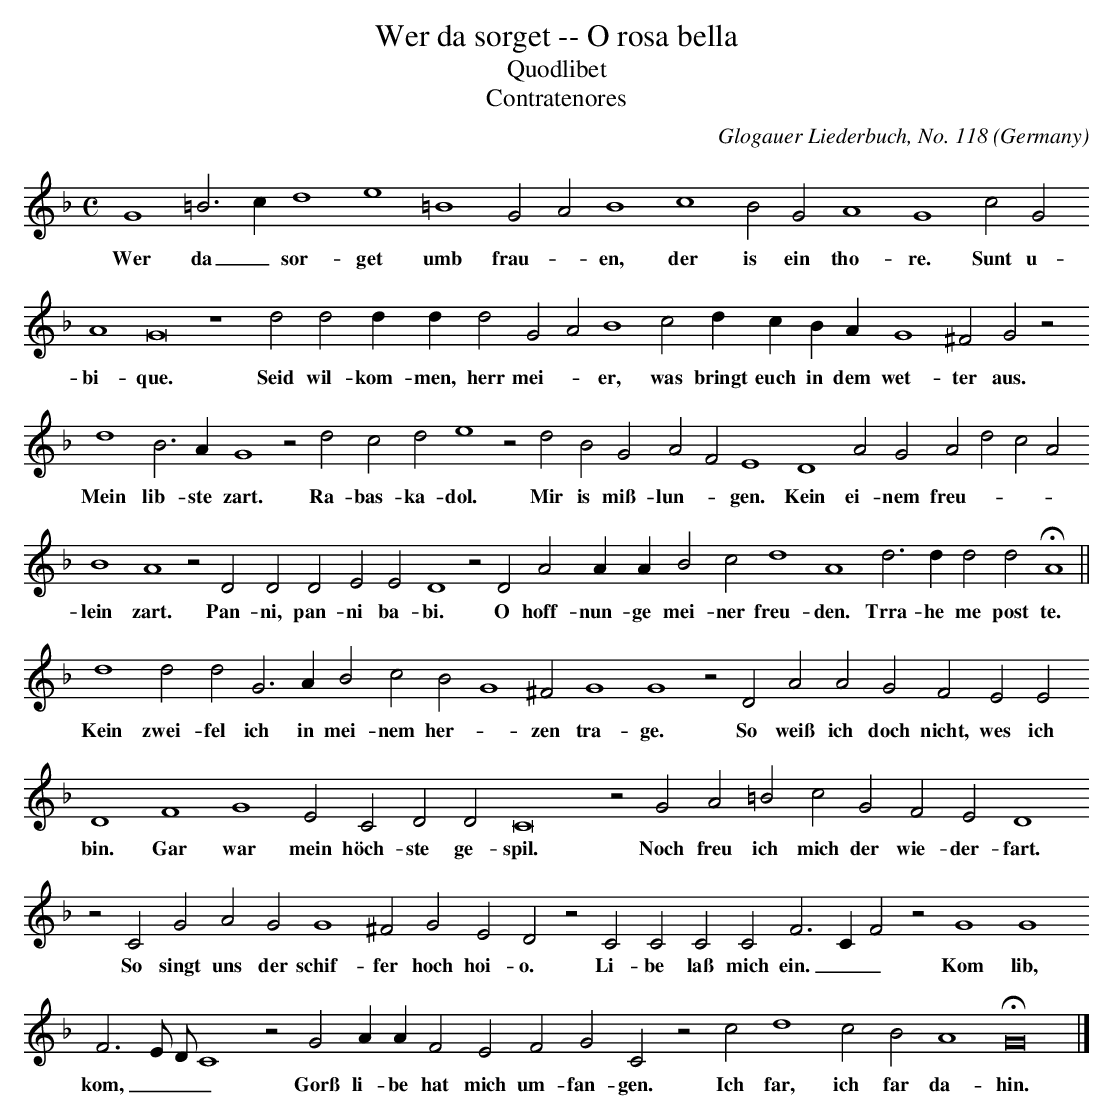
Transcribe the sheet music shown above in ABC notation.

X:1
T:Wer da sorget -- O rosa bella
T:Quodlibet
T:Contratenores
C:Glogauer Liederbuch, No. 118
O:Germany
M:C
L:1/2
K:G dor -8va
G2 =B > c d2 e2 =B2 G A B2 c2 B G A2 G2 c G
w:Wer da _ sor- get umb frau- * en, der is ein tho- re. Sunt u-
A2 G4 z2 d d d/ d/ d G A B2 c d/ c/ B/ A/ G2 ^F G z
w:bi- que. Seid wil- kom- men, herr mei- * er, was bringt euch in dem wet- ter aus.
d2 B > A G2 z d c d e2 z d B G A F E2 D2 A G A d c A
w:Mein lib- ste zart.  Ra- bas- ka- dol.  Mir is miß- lun- * gen.  Kein ei- nem freu- * * *
B2 A2 z D D D  E E D2 z D A A/ A/ B c d2 A2 d > d d d HA2 ||
w:lein zart. Pan- ni, pan- ni ba- bi. O hoff- nun- ge mei- ner freu- den. Trra- he me post te.
d2 d d G > A B c B G2 ^F G2 G2 z D A A G F E E
w:Kein zwei- fel ich in mei- nem her- * zen tra- ge.  So weiß ich doch nicht, wes ich
D2 F2 G2 E C D D C4 z G A =B c G F E D2
w:bin.  Gar war mein höch- ste ge- spil.  Noch freu ich mich der wie- der- fart.
z C G A G G2 ^F G E D z C C C C F > C F z G2 G2
w:So singt uns der schif- fer hoch hoi- o.  Li- be laß mich ein. _ _ Kom lib,
F3/2 E// D// C2 z G A/ A/ F E F G C z c d2 c B A2 HG4 |]
w:kom, _ _ _ Gor\ss li- be hat mich um- fan- gen.  Ich far, ich far da- hin.
